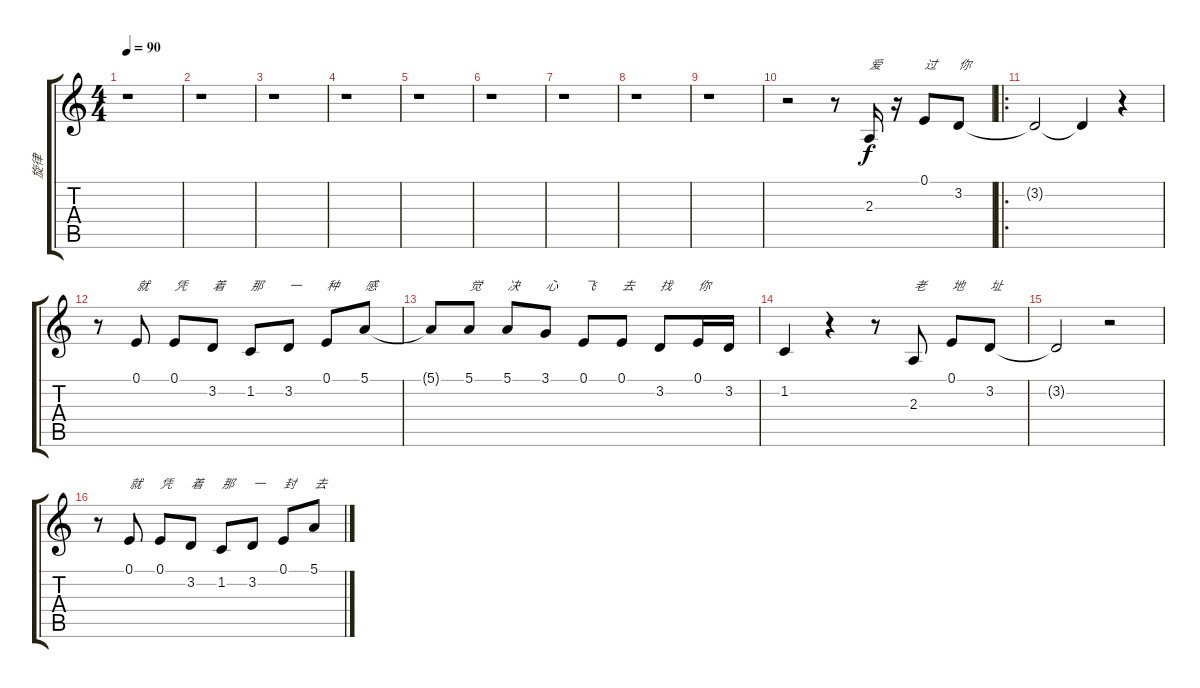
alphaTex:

\track ("旋律" "旋律") {instrument flute}
\staff {score tabs}
\tuning (E4 B3 G3 D3 A2 E2) {hide}
\ts (4 4)
\tempo 90
\clef g2
\ks c
r.1{dy f instrument flute} |
r.1 |
r.1 |
r.1 |
r.1 |
r.1 |
r.1 |
r.1 |
r.1 |
r.2 r.8 2.3.16{txt "爱"} r.16 0.1.8{txt "过"} 3.2.8{txt "你"} |
\ro
3.2{t}.2 3.2{t}.4 r.4 |
r.8 0.1.8{txt "就"} 0.1.8{txt "凭"} 3.2.8{txt "着"} 1.2.8{txt "那"} 3.2.8{txt "一"} 0.1.8{txt "种"} 5.1.8{txt "感"} |
5.1{t}.8 5.1.8{txt "觉"} 5.1.8{txt "决"} 3.1.8{txt "心"} 0.1.8{txt "飞"} 0.1.8{txt "去"} 3.2.8{txt "找"} 0.1.16{txt "你"} 3.2.16 |
1.2.4 r.4 r.8 2.3.8{txt "老"} 0.1.8{txt "地"} 3.2.8{txt "址"} |
3.2{t}.2 r.2 |
r.8 0.1.8{txt "就"} 0.1.8{txt "凭"} 3.2.8{txt "着"} 1.2.8{txt "那"} 3.2.8{txt "一"} 0.1.8{txt "封"} 5.1.8{txt "去"}
